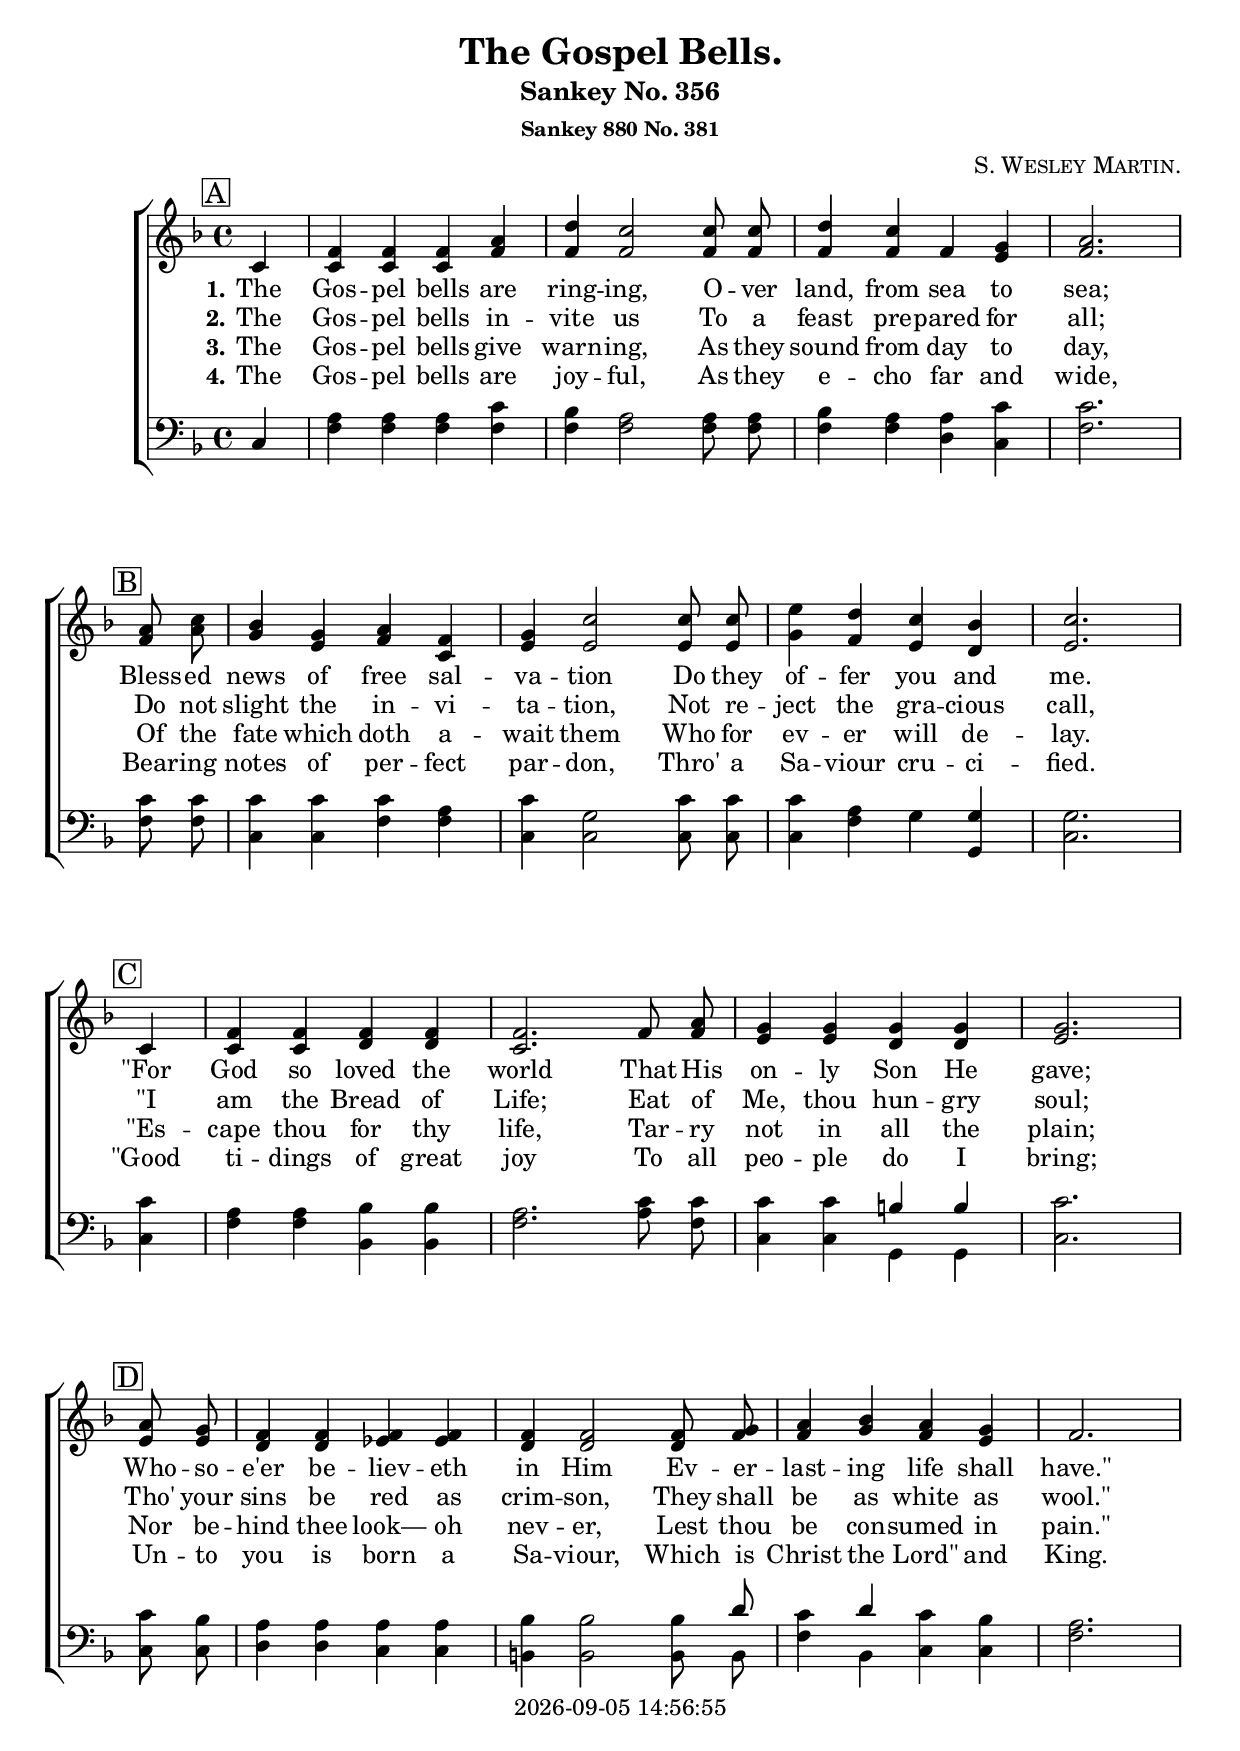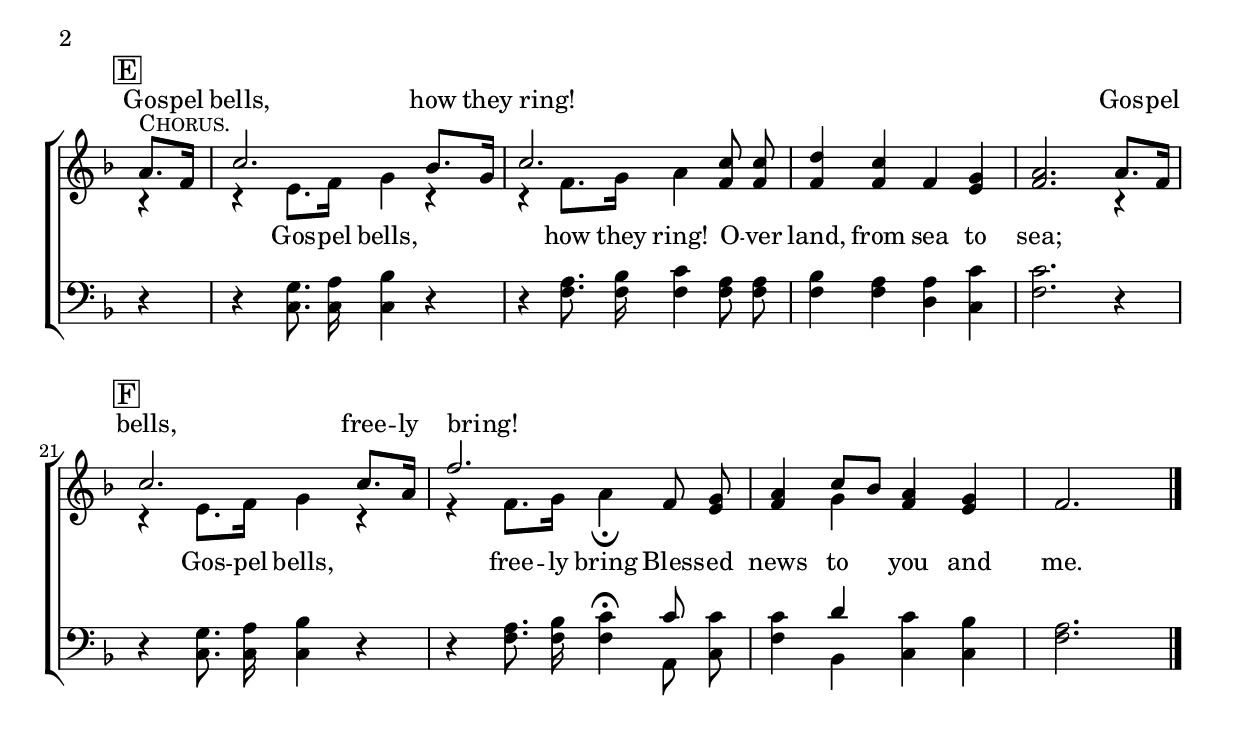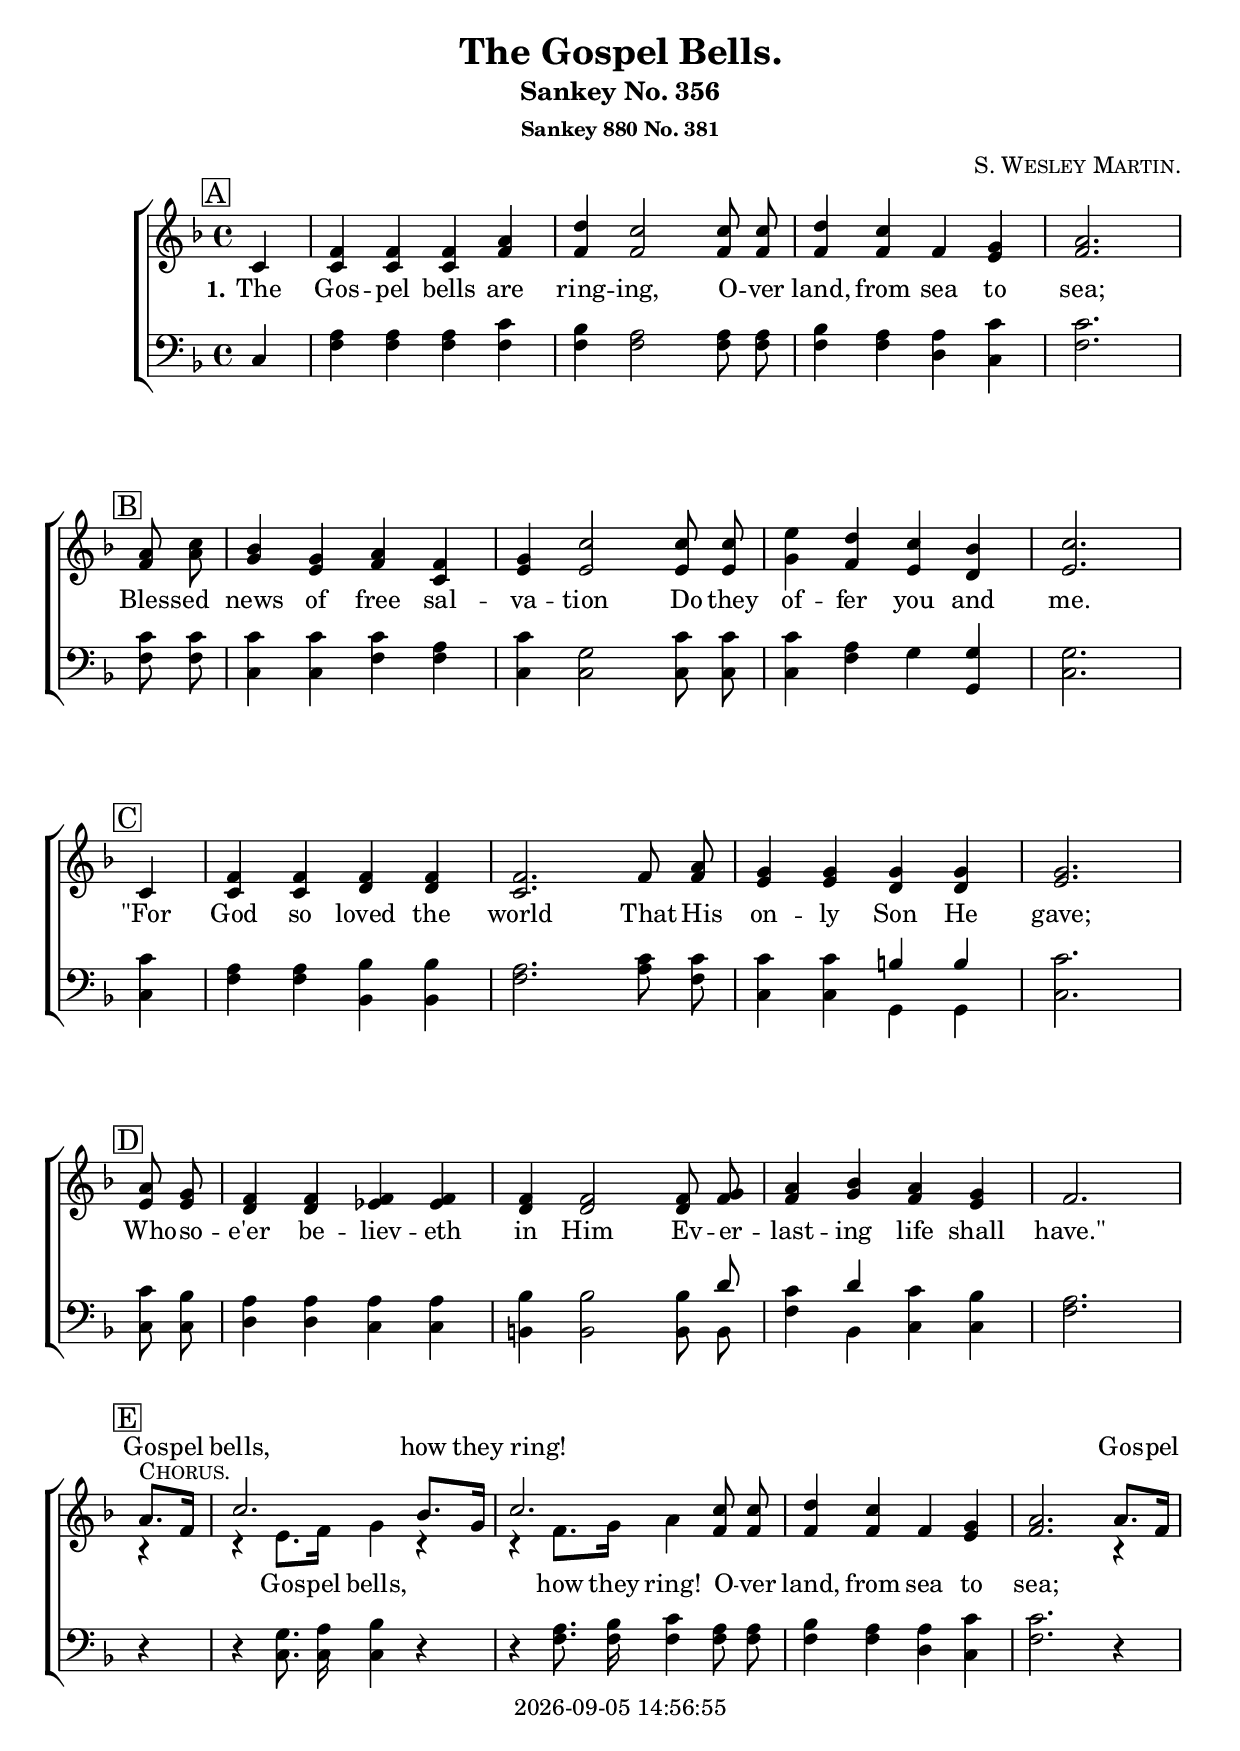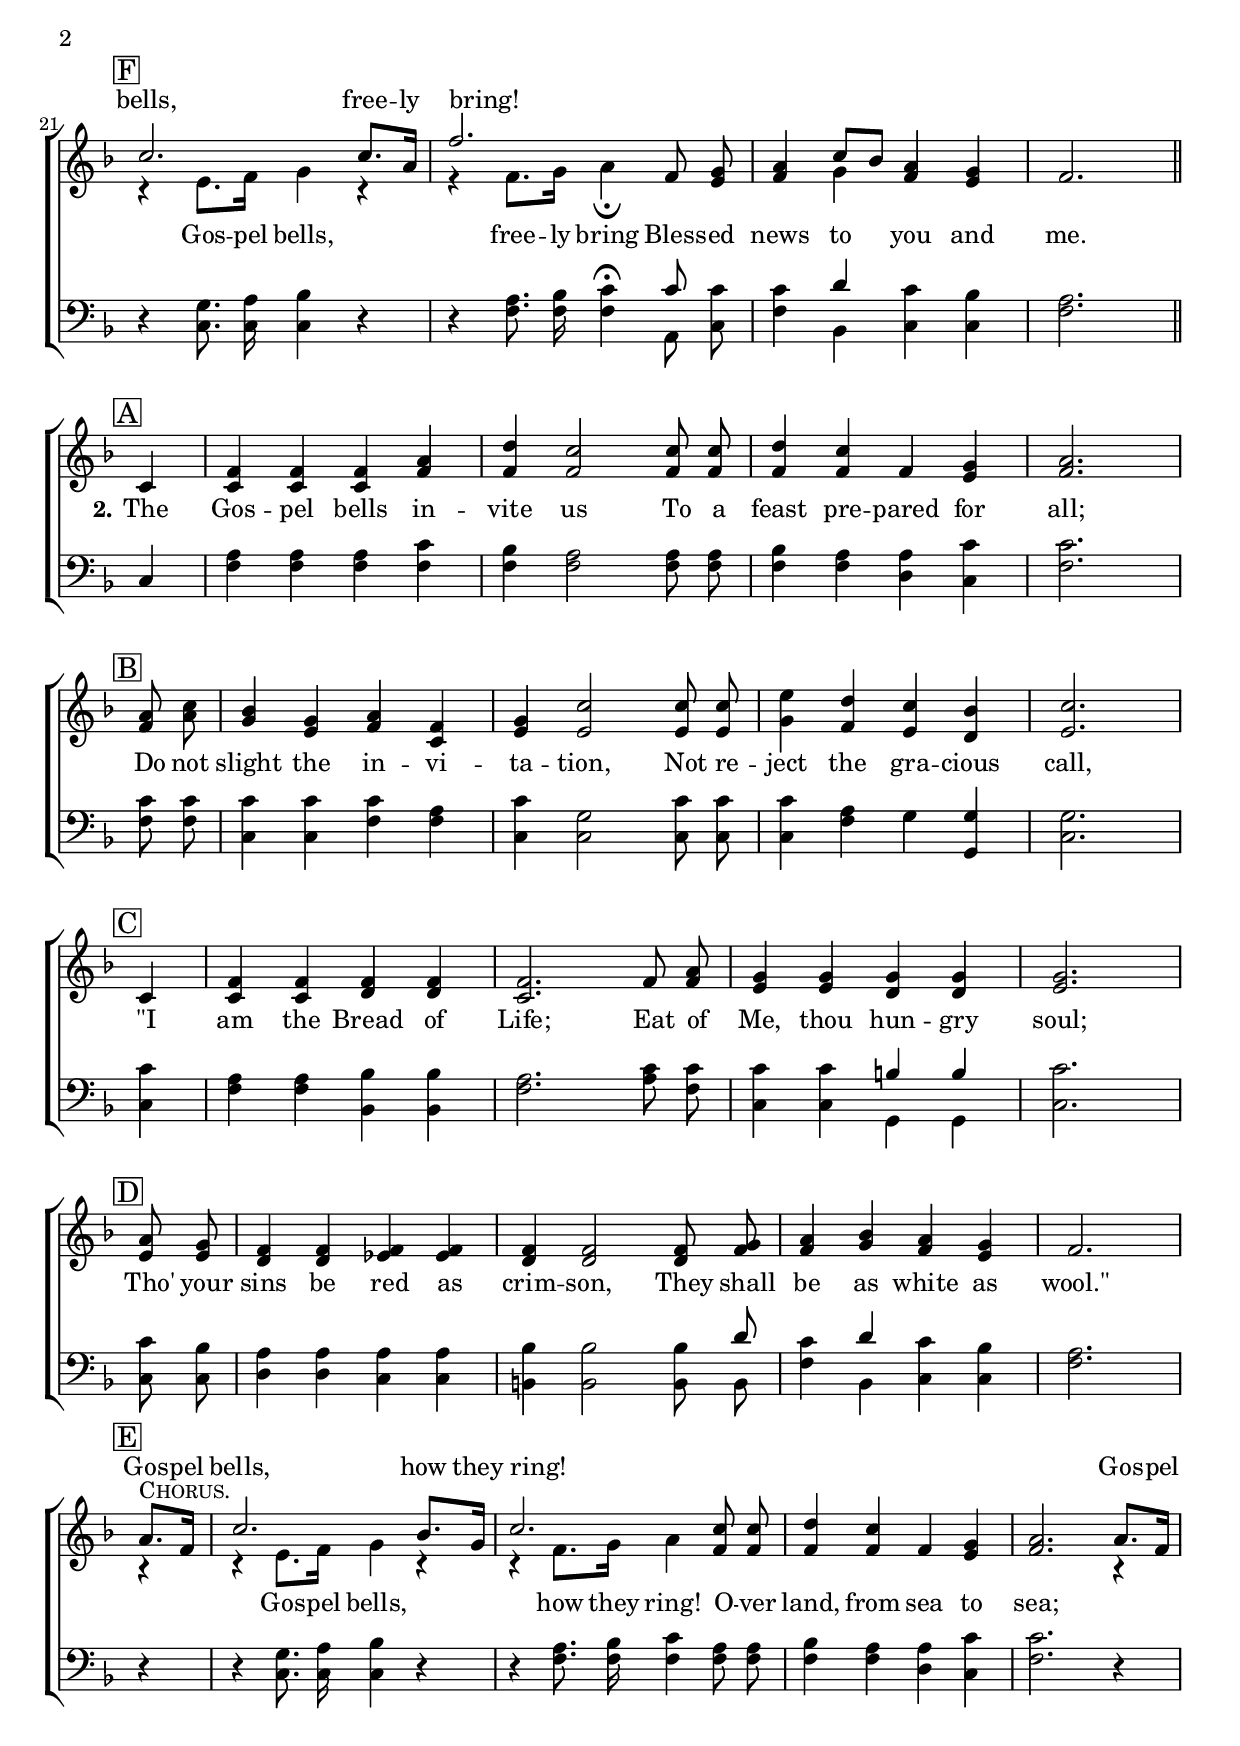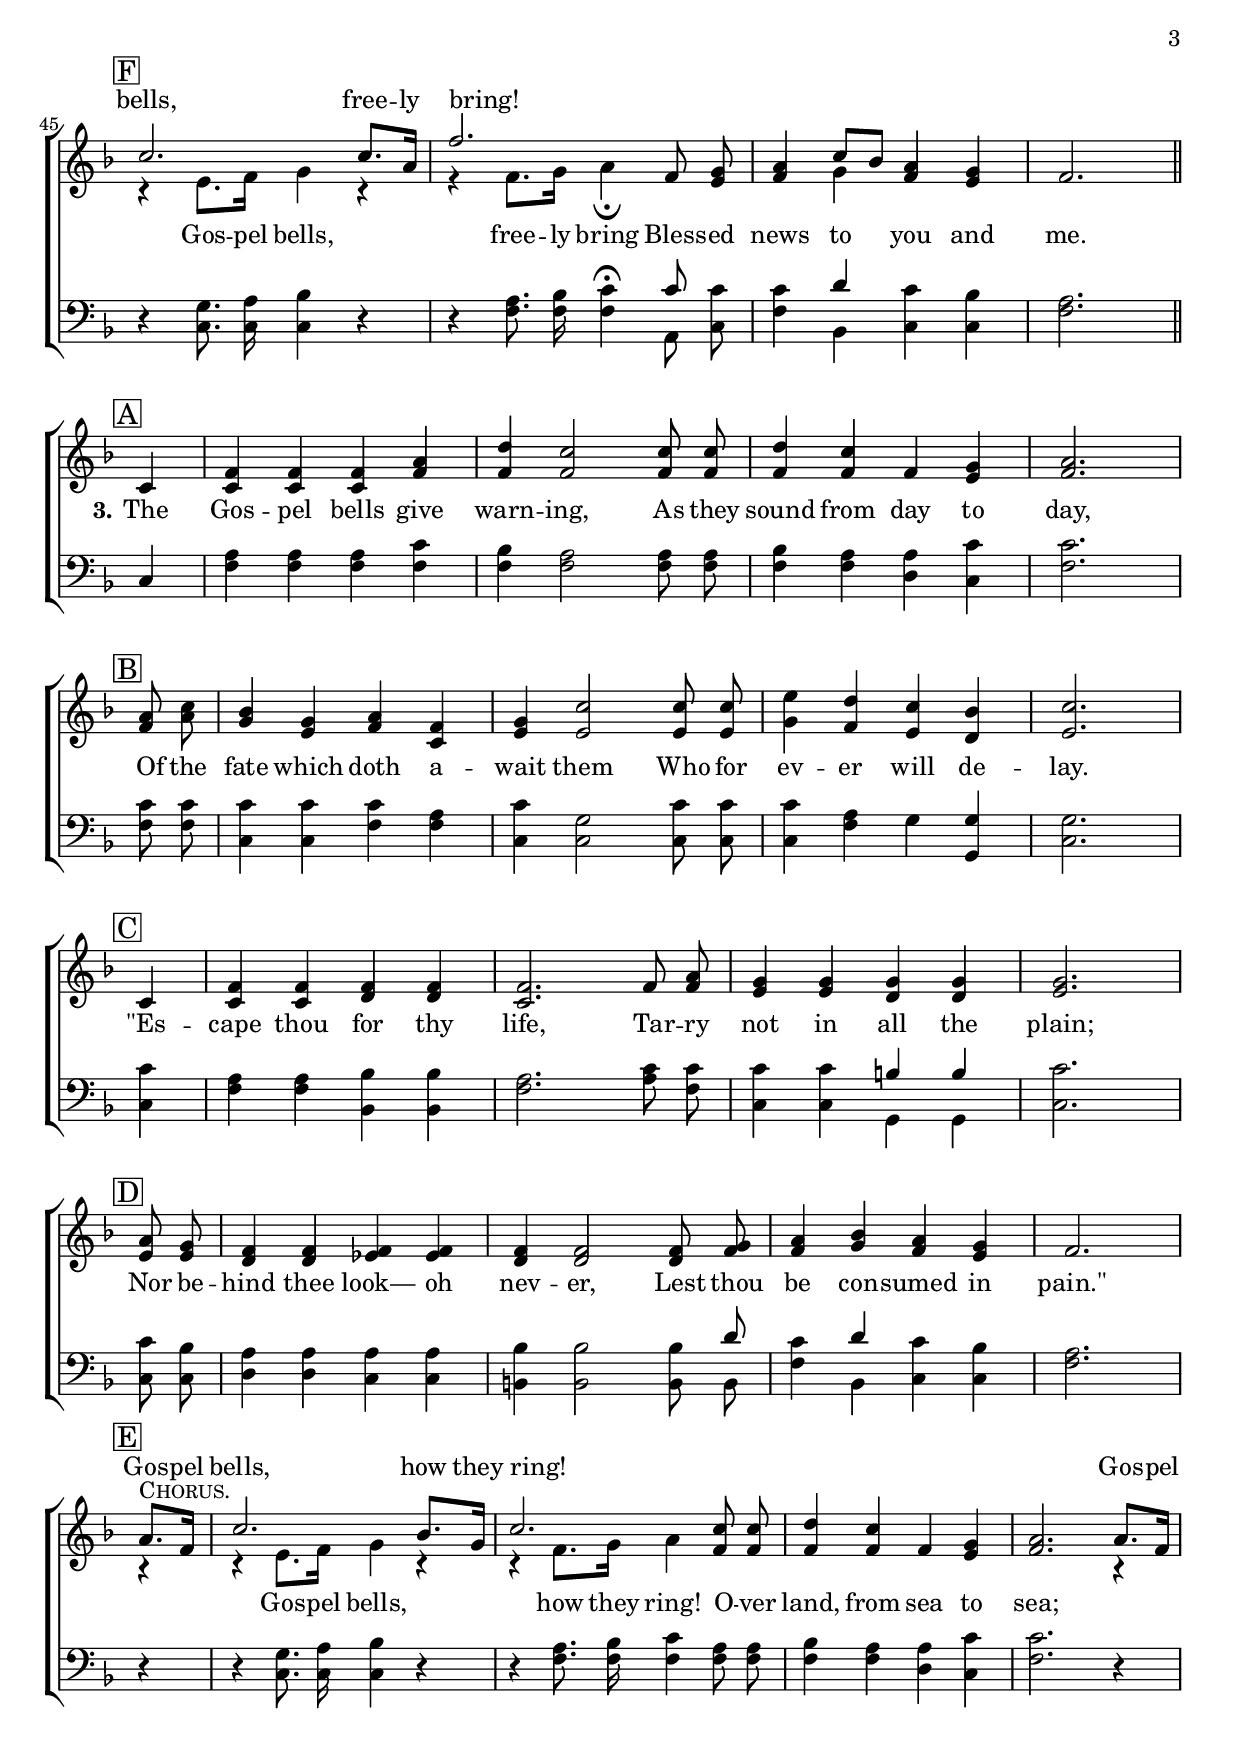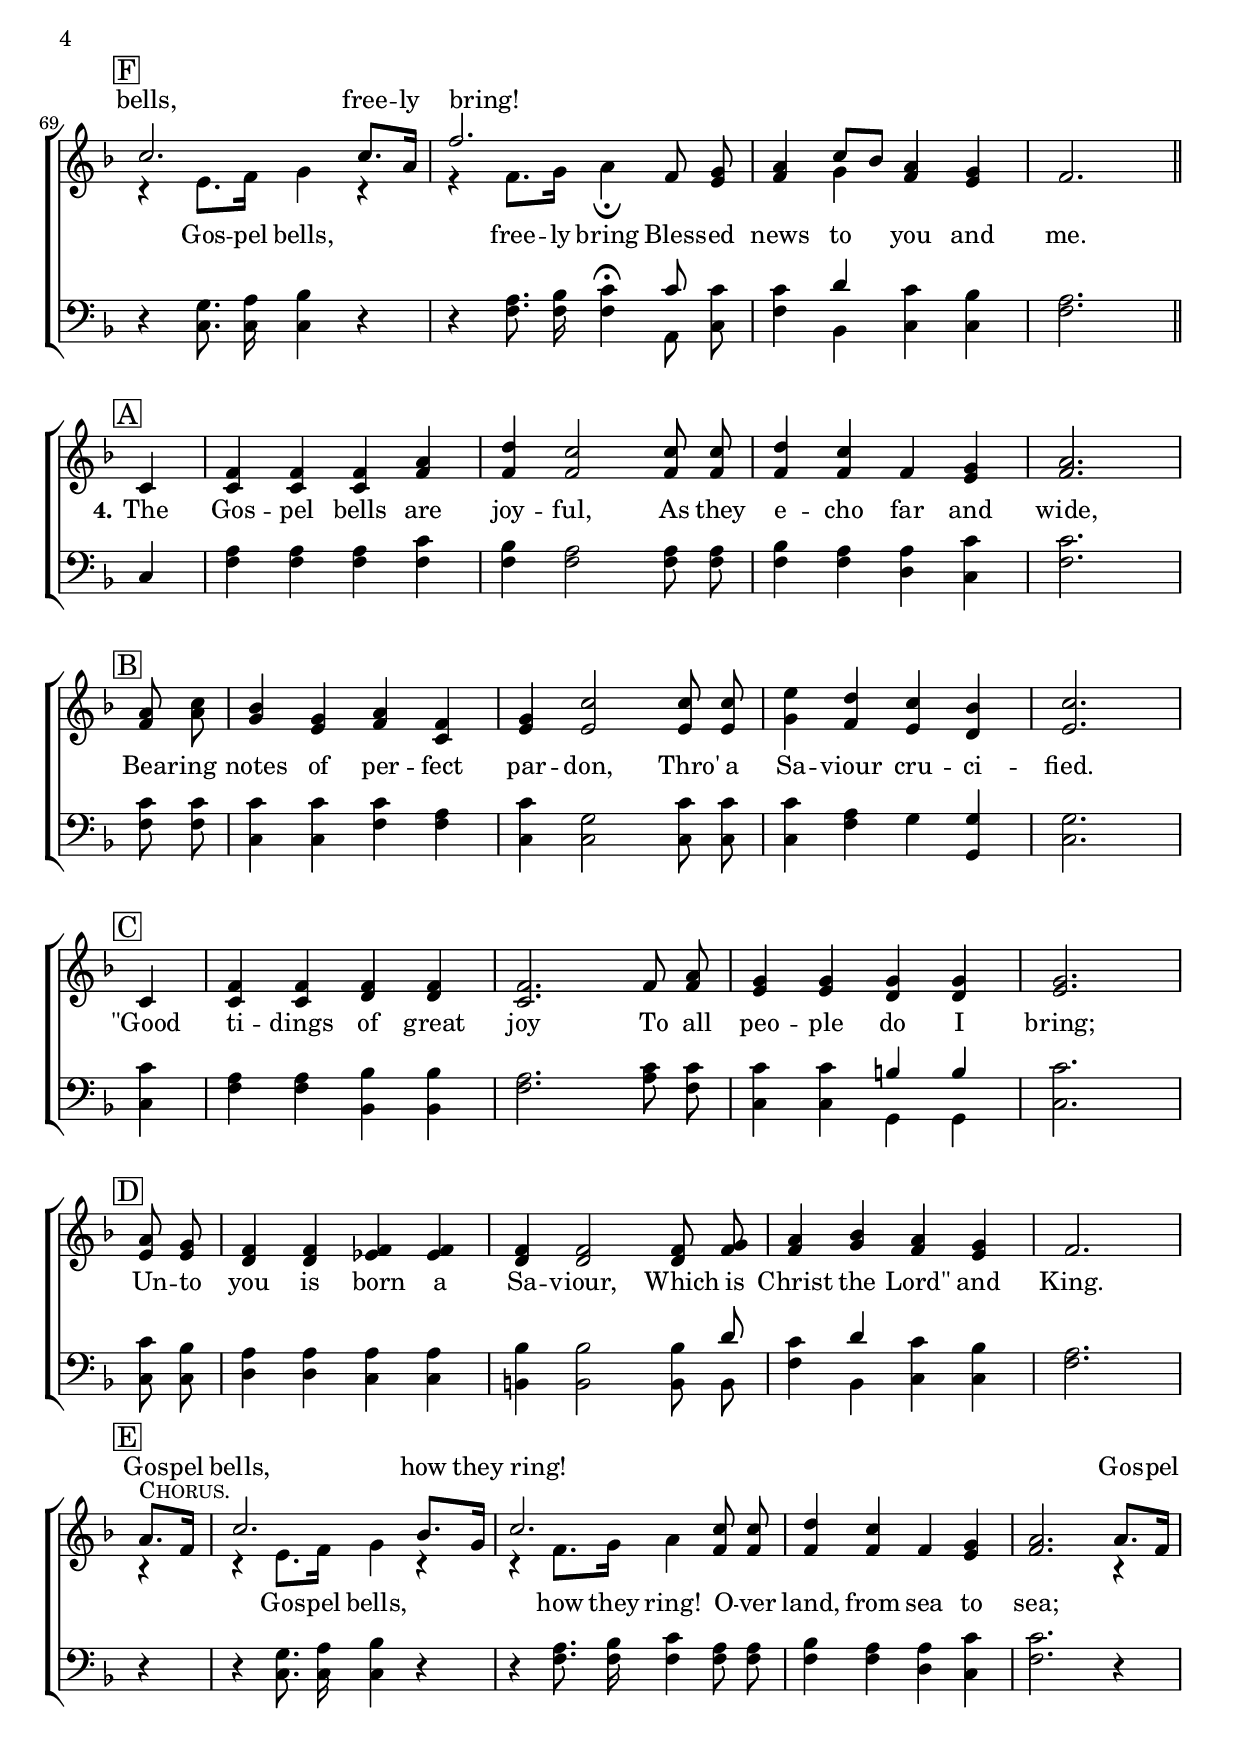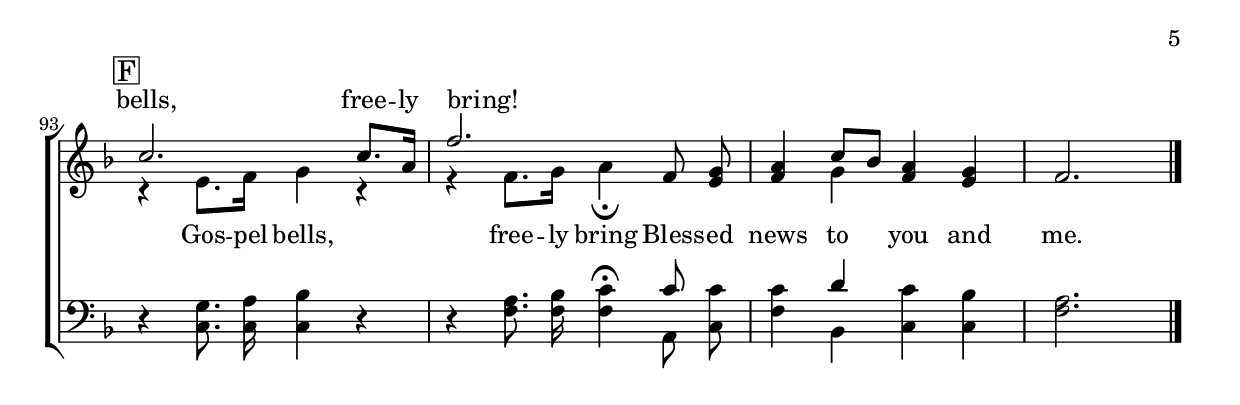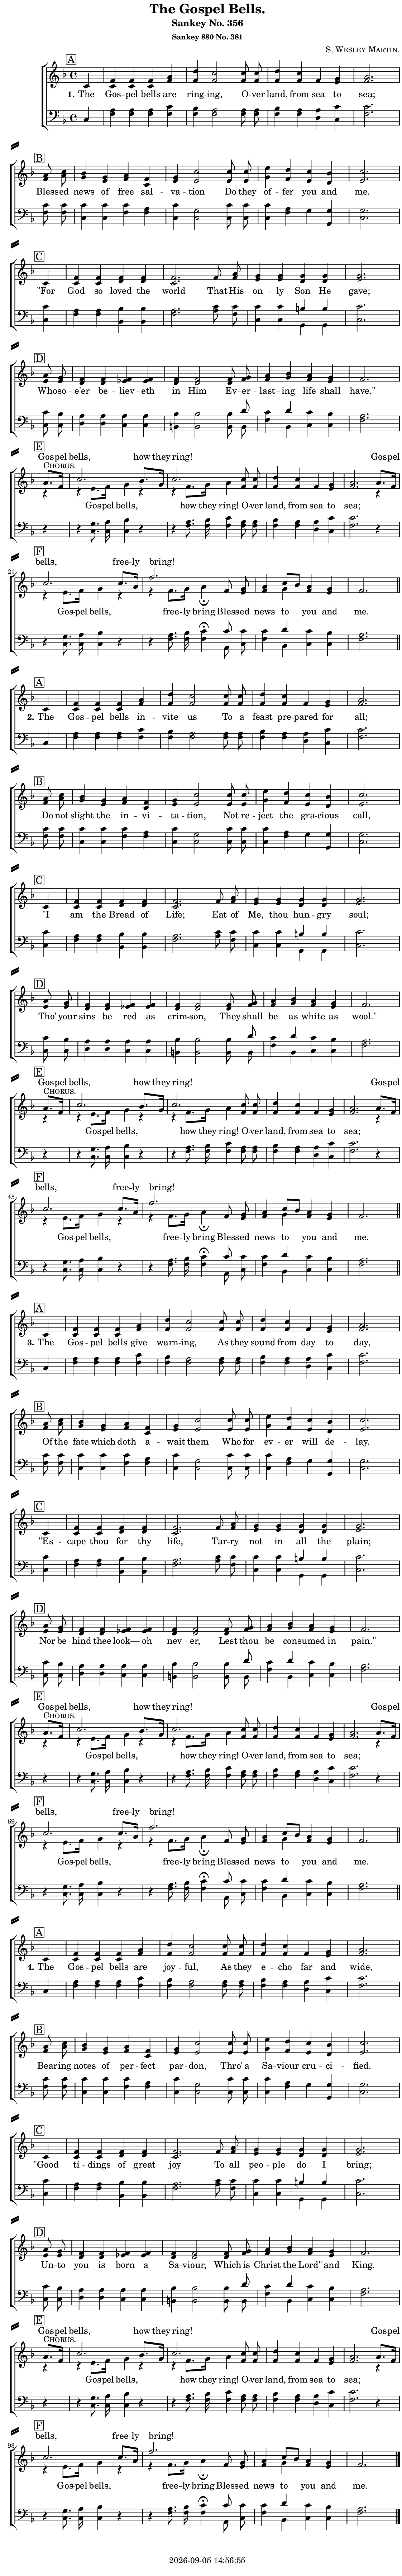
\version "2.22.1"

\include "articulate.ly"

today = #(strftime "%Y-%m-%d %H:%M:%S" (localtime (current-time)))

\header {
% centered at top
%  dedication  = "dedication"
  title       = "The Gospel Bells."
  subtitle    = "Sankey No. 356"
  subsubtitle = "Sankey 880 No. 381"
%  instrument  = "instrument"
  
% arrangement of following lines:
%
%  poet    composer
%  meter   arranger
%  piece       opus

  composer    = \markup\smallCaps "S. Wesley Martin."
%  arranger    = "arranger"
%  opus        = "opus"

%  poet        = \markup\smallCaps "poet"
%  meter       = \markup\smallCaps "meter"
%  piece       = \markup\smallCaps "piece"

% centered at bottom
% tagline     = "tagline" % default lilypond version
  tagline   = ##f
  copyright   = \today
}

% #(set-global-staff-size 16)

global = {
  \key f \major
  \time 4/4
  \partial 4
}

RehearsalTrack = {
% \set Score.currentBarNumber = #5
  \mark \markup { \box "A" } s4 s1*3 s2.
  \mark \markup { \box "B" } s4 s1*3 s2.
  \mark \markup { \box "C" } s4 s1*3 s2.
  \mark \markup { \box "D" } s4 s1*3 s2.
  \mark \markup { \box "E" } s4 s1*4
  \mark \markup { \box "F" }    s1*3 s2.
}

TempoTrack = {
  \set Score.tempoHideNote = ##t
  \tempo 4=120
  s4 s1*21
  s2 \tempo 4=40 s4 \tempo 4=120 s4
  s1 s2.
}

nl = { \bar "||" \break }

soprano = \relative {
  \autoBeamOff
  c'4
  f4 f f a
  d4 c2 8 8
  d4 c f, g
  a2. \bar "|" \break 8 c
  bes4 g a f % B
  g4 c2 8 8
  e4 d c bes
  c2. \bar "|" \break c,4
  f4 f f f % C
  f2. 8 a
  g4 4 4 4
  g2. \bar "|" \break a8 g
  f4 f f f % D
  f4 2 8 g
  a4 bes a g
  f2. \bar "|" \break a8.^\markup\smallCaps Chorus. f16
  c'2. bes8. g16 % E
  c2. 8 8
  d4 c f, g
  a2. 8. f16
  c'2. 8. a16 % F
  f'2. f,8 g
  a4 c8[bes] a4 g
  f2.
}

alto = \relative {
  \autoBeamOff
  c'4
  c4 c c f
  f4 2 8 8
  f4 4 4 e
  f2. 8 a
  g4 e f c % B
  e4 2 8 8
  g4 f e d
  e2. c4
  c4 c d d % C
  c2. f8 8
  e4 4 d d
  e2. 8 8
  d4 d ees ees % D
  d4 2 8 f
  f4 g f e
  f2. \partCombineApart r4
  r4 e8. f16 g4 r % E
  r4 f8. g16 a4 \partCombineAutomatic f8 8
  f4 4 4 e
  f2. \partCombineApart r4
  r4 e8. f16 g4 r % F
  r4 f8. g16 a4\fermata \partCombineAutomatic f8 e
  f4 g f e
  f2.
}

tenor = \relative {
  \autoBeamOff
  c4
  a'4 a a c
  bes4 a2 8 8
  bes4 a a c
  c2. 8 8
  c4 c c a % B
  c4 g2 c8 8
  c4 a g g
  g2. c4
  a4 a bes bes % C
  a2. c8 8
  c4 4 b b
  c2. 8 bes
  a4 4 4 4 % D
  bes4 2 8 d
  c4 d c bes
  a2. r4
  r4 g8. a16 bes4 r % E
  r4 a8. bes16 c4 a8 8
  bes4 a a c
  c2. r4
  r4 g8. a16 bes4 r % F
  r4 a8. bes16 c4\fermata 8 8
  c4 d c bes
  a2.
}

bass = \relative {
  \autoBeamOff
  c4
  f4 f f f
  f4 2 8 8
  f4 4 d c
  f2. 8 8
  c4 c f f % B
  c4 2 8 8
  c4 f g g,
  c2. 4
  f4 f bes, bes % C
  f'2. a8 f
  c4 c g g
  c2. 8 8
  d4 d c c
  b4 2 8 8
  f'4 bes, c c
  f2. r4
  r4 c8. 16 4 r % E
  r4 f8. 16 4 8 8
  f4 f d c
  f2. r4
  r4 c8. 16 4 r % F
  r4 f8. 16 4\fermata a,8 c
  f4 bes, c c
  f2.
}

nom  = {   \set ignoreMelismata = ##t }
yesm = { \unset ignoreMelismata       }

chorus = \lyricmode {
  Gos -- pel bells, how they ring!
  O -- ver land, from sea to sea;
  Gos -- pel bells, free -- ly bring
  Bless -- ed news to you and me.
}

chorusSop = \lyricmode {
  _ _ _ _ _ _ _ _ _ _
  _ _ _ _ _ _ _ _ _ _
  _ _ _ _ _ _ _ _ _ _
  _ _ _ _ _ _ _ _ _ _
  _ _ _ _ _ _ _ _ _ _
  _ _ _ _ _ _ _
  Gos -- pel bells, how they ring!
  _ _ _ _ _ _ _
  Gos -- pel bells, free -- ly bring!
  _ _ _ _ _ _ _
}

verses = 4

wordsOne = \lyricmode {
  \set stanza = "1."
  The Gos -- pel bells are ring -- ing,
  O -- ver land, from sea to sea;
  Bless -- ed news of free sal -- va -- tion
  Do they of -- fer you and me.
  "\"For" God so loved the world
  That His on -- ly Son He gave;
  Who -- so -- e'er be -- liev -- eth in Him
  Ev -- er -- last -- ing life shall "have.\""
}
  
wordsTwo = \lyricmode {
  \set stanza = "2."
  The Gos -- pel bells in -- vite us
  To a feast pre -- pared for all;
  Do not slight the in -- vi -- ta -- tion,
  Not re -- ject the gra -- cious call,
  "\"I" am the Bread of Life;
  Eat of Me, thou hun -- gry soul;
  Tho' your sins be red as crim -- son,
  They shall be as white as "wool.\""
}
  
wordsThree = \lyricmode {
  \set stanza = "3."
  The Gos -- pel bells give warn -- ing,
  As they sound from day to day,
  Of the fate which doth a -- wait them
  Who for ev -- er will de -- lay.
  "\"Es" -- cape thou for thy life,
  Tar -- ry not in all the plain;
  Nor be -- hind thee look— oh nev -- er,
  Lest thou be con -- sumed in "pain.\""
}
  
wordsFour = \lyricmode {
  \set stanza = "4."
  The Gos -- pel bells are joy -- ful,
  As they e -- cho far and wide,
  Bear -- ing notes of per -- fect par -- don,
  Thro' a Sa -- viour cru -- ci -- fied.
  "\"Good" ti -- dings of great joy
  To all peo -- ple do I bring;
  Un -- to you is born a Sa -- viour,
  Which is Christ the "Lord\"" and King.
}
  
wordsMidi = \lyricmode {
  \set stanza = "1."
  "The " Gos "pel " "bells " "are " ring "ing, "
  "\nO" "ver " "land, " "from " "sea " "to " "sea; "
  "\nBless" "ed " "news " "of " "free " sal va "tion "
  "\nDo " "they " of "fer " "you " "and " "me. "
  "\n\"For " "God " "so " "loved " "the " "world "
  "\nThat " "His " on "ly " "Son " "He " "gave; "
  "\nWho" so "e'er " be liev "eth " "in " "Him "
  "\nEv" er last "ing " "life " "shall " "have.\" "
  "\nGos" "pel " "bells, " "how " "they " "ring! "
  "\nO" "ver " "land, " "from " "sea " "to " "sea; "
  "\nGos" "pel " "bells, " free "ly " "bring "
  "\nBless" "ed " "news " "to " "you " "and " "me. "

  \set stanza = "2."
  "\nThe " Gos "pel " "bells " in "vite " "us "
  "\nTo " "a " "feast " pre "pared " "for " "all; "
  "\nDo " "not " "slight " "the " in vi ta "tion, "
  "\nNot " re "ject " "the " gra "cious " "call, "
  "\n\"I " "am " "the " "Bread " "of " "Life; "
  "\nEat " "of " "Me, " "thou " hun "gry " "soul; "
  "\nTho' " "your " "sins " "be " "red " "as " crim "son, "
  "\nThey " "shall " "be " "as " "white " "as " "wool.\" "
  "\nGos" "pel " "bells, " "how " "they " "ring! "
  "\nO" "ver " "land, " "from " "sea " "to " "sea; "
  "\nGos" "pel " "bells, " free "ly " "bring "
  "\nBless" "ed " "news " "to " "you " "and " "me. "

  \set stanza = "3."
  "\nThe " Gos "pel " "bells " "give " warn "ing, "
  "\nAs " "they " "sound " "from " "day " "to " "day, "
  "\nOf " "the " "fate " "which " "doth " a "wait " "them "
  "\nWho " "for " ev "er " "will " de "lay. "
  "\n\"Es" "cape " "thou " "for " "thy " "life, "
  "\nTar" "ry " "not " "in " "all " "the " "plain; "
  "\nNor " be "hind " "thee " "look— " "oh " nev "er, "
  "\nLest " "thou " "be " con "sumed " "in " "pain.\" "
  "\nGos" "pel " "bells, " "how " "they " "ring! "
  "\nO" "ver " "land, " "from " "sea " "to " "sea; "
  "\nGos" "pel " "bells, " free "ly " "bring "
  "\nBless" "ed " "news " "to " "you " "and " "me. "

  \set stanza = "4."
  "\nThe " Gos "pel " "bells " "are " joy "ful, "
  "\nAs " "they " e "cho " "far " "and " "wide, "
  "\nBear" "ing " "notes " "of " per "fect " par "don, "
  "\nThro' " "a " Sa "viour " cru ci "fied. "
  "\n\"Good " ti "dings " "of " "great " "joy "
  "\nTo " "all " peo "ple " "do " "I " "bring; "
  "\nUn" "to " "you " "is " "born " "a " Sa "viour, "
  "\nWhich " "is " "Christ " "the " "Lord\" " "and " "King. "
  "\nGos" "pel " "bells, " "how " "they " "ring! "
  "\nO" "ver " "land, " "from " "sea " "to " "sea; "
  "\nGos" "pel " "bells, " free "ly " "bring "
  "\nBless" "ed " "news " "to " "you " "and " "me. "
}

\book {
  \bookOutputSuffix "midi"
  \score {
%    \articulate
        \new ChoirStaff <<
                                % Soprano staff
          \new Staff = soprano
          <<
            \new Voice { \repeat unfold \verses \TempoTrack     }
            \new Voice { \global \repeat unfold \verses \soprano \bar "|." }
          >>
                                % Alto staff
          \new Staff = alto
          <<
            \new Voice { \global \repeat unfold \verses { \alto \nl } \bar "|." }
            \addlyrics \wordsMidi
          >>
                                % Tenor staff
          \new Staff = tenor
          <<
            \clef "treble_8"
            \new Voice { \global \repeat unfold \verses \tenor }
          >>
                                % Bass staff
          \new Staff = bass
          <<
            \clef "bass"
            \new Voice { \global \repeat unfold \verses \bass }
          >>
        >>
    \midi {}
  }
}

\book {
  \bookOutputSuffix "midi-sop"
  \score {
%    \articulate
        \new ChoirStaff <<
                                % Soprano staff
          \new Staff = soprano
          <<
            \new Voice { \repeat unfold \verses \TempoTrack     }
            \new Voice { \global \repeat unfold \verses \soprano \bar "|." }
            \addlyrics \wordsMidi
          >>
                                % Alto staff
          \new Staff = alto
          <<
            \new Voice { \global \repeat unfold \verses { \alto \nl } \bar "|." }
          >>
                                % Tenor staff
          \new Staff = tenor
          <<
            \clef "treble_8"
            \new Voice { \global \repeat unfold \verses \tenor }
          >>
                                % Bass staff
          \new Staff = bass
          <<
            \clef "bass"
            \new Voice { \global \repeat unfold \verses \bass }
          >>
        >>
    \midi {}
  }
}

\book {
  \bookOutputSuffix "repeat"
  \score {
        \new ChoirStaff <<
                                  % Joint soprano/alto staff
          \new Staff = women \with { printPartCombineTexts = ##f }
          <<
            \new Voice \RehearsalTrack
            \new Voice \TempoTrack
            \new NullVoice = "alignerS" \soprano
            \new NullVoice = "aligner" \alto
            \new Voice \partCombine { \global \soprano \bar "|." } { \global \alto }
            \new Lyrics \lyricsto "aligner" { \wordsOne \chorus }
            \new Lyrics \lyricsto "aligner"   \wordsTwo
            \new Lyrics \lyricsto "aligner"   \wordsThree
            \new Lyrics \lyricsto "aligner"   \wordsFour
            \new Lyrics \with {alignAboveContext = women} \lyricsto alignerS \chorusSop
          >>
                                  % Joint tenor/bass staff
          \new Staff \with { printPartCombineTexts = ##f }
          <<
            \clef "bass"
            \new Voice = "men" \partCombine { \global \tenor } { \global \bass }
            \new NullVoice = alignerT \tenor
          >>
        >>
    \layout {
      indent = 1.5\cm
      \pointAndClickOff
      \context {
        \Staff \RemoveAllEmptyStaves
      }
    }
  }
}

\book {
  \bookOutputSuffix "single"
  \score {
        \new ChoirStaff <<
                                  % Joint soprano/alto staff
          \new Staff = women \with { printPartCombineTexts = ##f }
          <<
            \new Voice { \repeat unfold \verses \RehearsalTrack }
            \new Voice { \repeat unfold \verses \TempoTrack }
            \new NullVoice = "alignerS" { \repeat unfold \verses \soprano }
            \new NullVoice = "aligner" { \repeat unfold \verses \alto }
            \new Voice \partCombine { \global \repeat unfold \verses \soprano \bar "|." }
                                               { \global \repeat unfold \verses { \alto \nl } \bar "|." }
            \new Lyrics \lyricsto "aligner" { \wordsOne   \chorus
                                              \wordsTwo   \chorus
                                              \wordsThree \chorus
                                              \wordsFour  \chorus
                                            }
            \new Lyrics \with {alignAboveContext = women} \lyricsto alignerS {\repeat unfold \verses \chorusSop}
          >>
                                  % Joint tenor/bass staff
          \new Staff \with { printPartCombineTexts = ##f }
          <<
            \clef "bass"
            \new Voice = "men" \partCombine { \global \repeat unfold \verses \tenor }
                                            { \global \repeat unfold \verses \bass }
          >>
        >>
    \layout {
      indent = 1.5\cm
      \pointAndClickOff
      \context {
        \Staff \RemoveAllEmptyStaves
      }
    }
  }
}

\book {
  \bookOutputSuffix "singlepage"
  \paper {
    top-margin = 0
    left-margin = 7
    right-margin = 1
    paper-width = 190\mm
    page-breaking = #ly:one-page-breaking
    system-system-spacing.basic-distance = #15
    system-separator-markup = \slashSeparator
  }
  \score {
        \new ChoirStaff <<
                                  % Joint soprano/alto staff
          \new Staff = women \with { printPartCombineTexts = ##f }
          <<
            \new Voice { \repeat unfold \verses \RehearsalTrack }
            \new Voice { \repeat unfold \verses \TempoTrack }
            \new NullVoice = "alignerS" { \repeat unfold \verses \soprano }
            \new NullVoice = "aligner"  { \repeat unfold \verses \alto    }
            \new Voice \partCombine { \global \repeat unfold \verses \soprano \bar "|." }
                                               { \global \repeat unfold \verses { \alto \nl } \bar "|." }
            \new Lyrics \lyricsto "aligner" { \wordsOne   \chorus
                                              \wordsTwo   \chorus
                                              \wordsThree \chorus
                                              \wordsFour  \chorus
                                            }
            \new Lyrics \with {alignAboveContext = women} \lyricsto alignerS {\repeat unfold \verses \chorusSop}
          >>
                                  % Joint tenor/bass staff
          \new Staff \with { printPartCombineTexts = ##f }
          <<
            \clef "bass"
            \new Voice = "men" \partCombine { \global \repeat unfold \verses \tenor }
                                            { \global \repeat unfold \verses \bass }
          >>
        >>
    \layout {
      indent = 1.5\cm
      \pointAndClickOff
      \context {
        \Staff \RemoveAllEmptyStaves
      }
    }
  }
}
